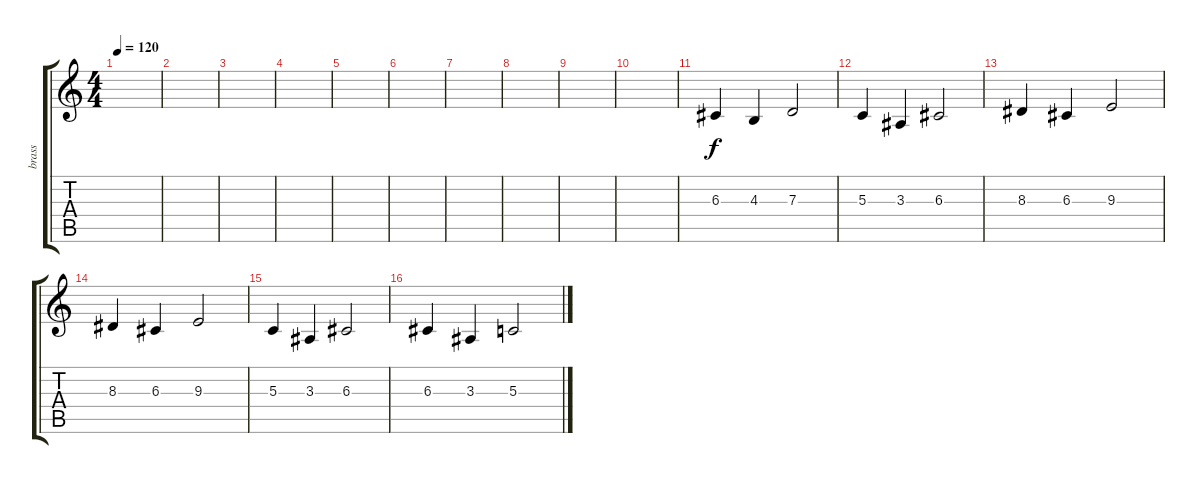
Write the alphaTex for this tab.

\track ("brass" "brass") {instrument brasssection}
\staff {score tabs}
\tuning (E4 B3 G3 D3 A2 E2) {hide}
\ts (4 4)
\tempo 120
\clef g2
\ks c
|
|
|
|
|
|
|
|
|
|
6.3.4 4.3.4 7.3.2 |
5.3.4 3.3.4 6.3.2 |
8.3.4 6.3.4 9.3.2 |
8.3.4 6.3.4 9.3.2 |
5.3.4 3.3.4 6.3.2 |
6.3.4 3.3.4 5.3.2
